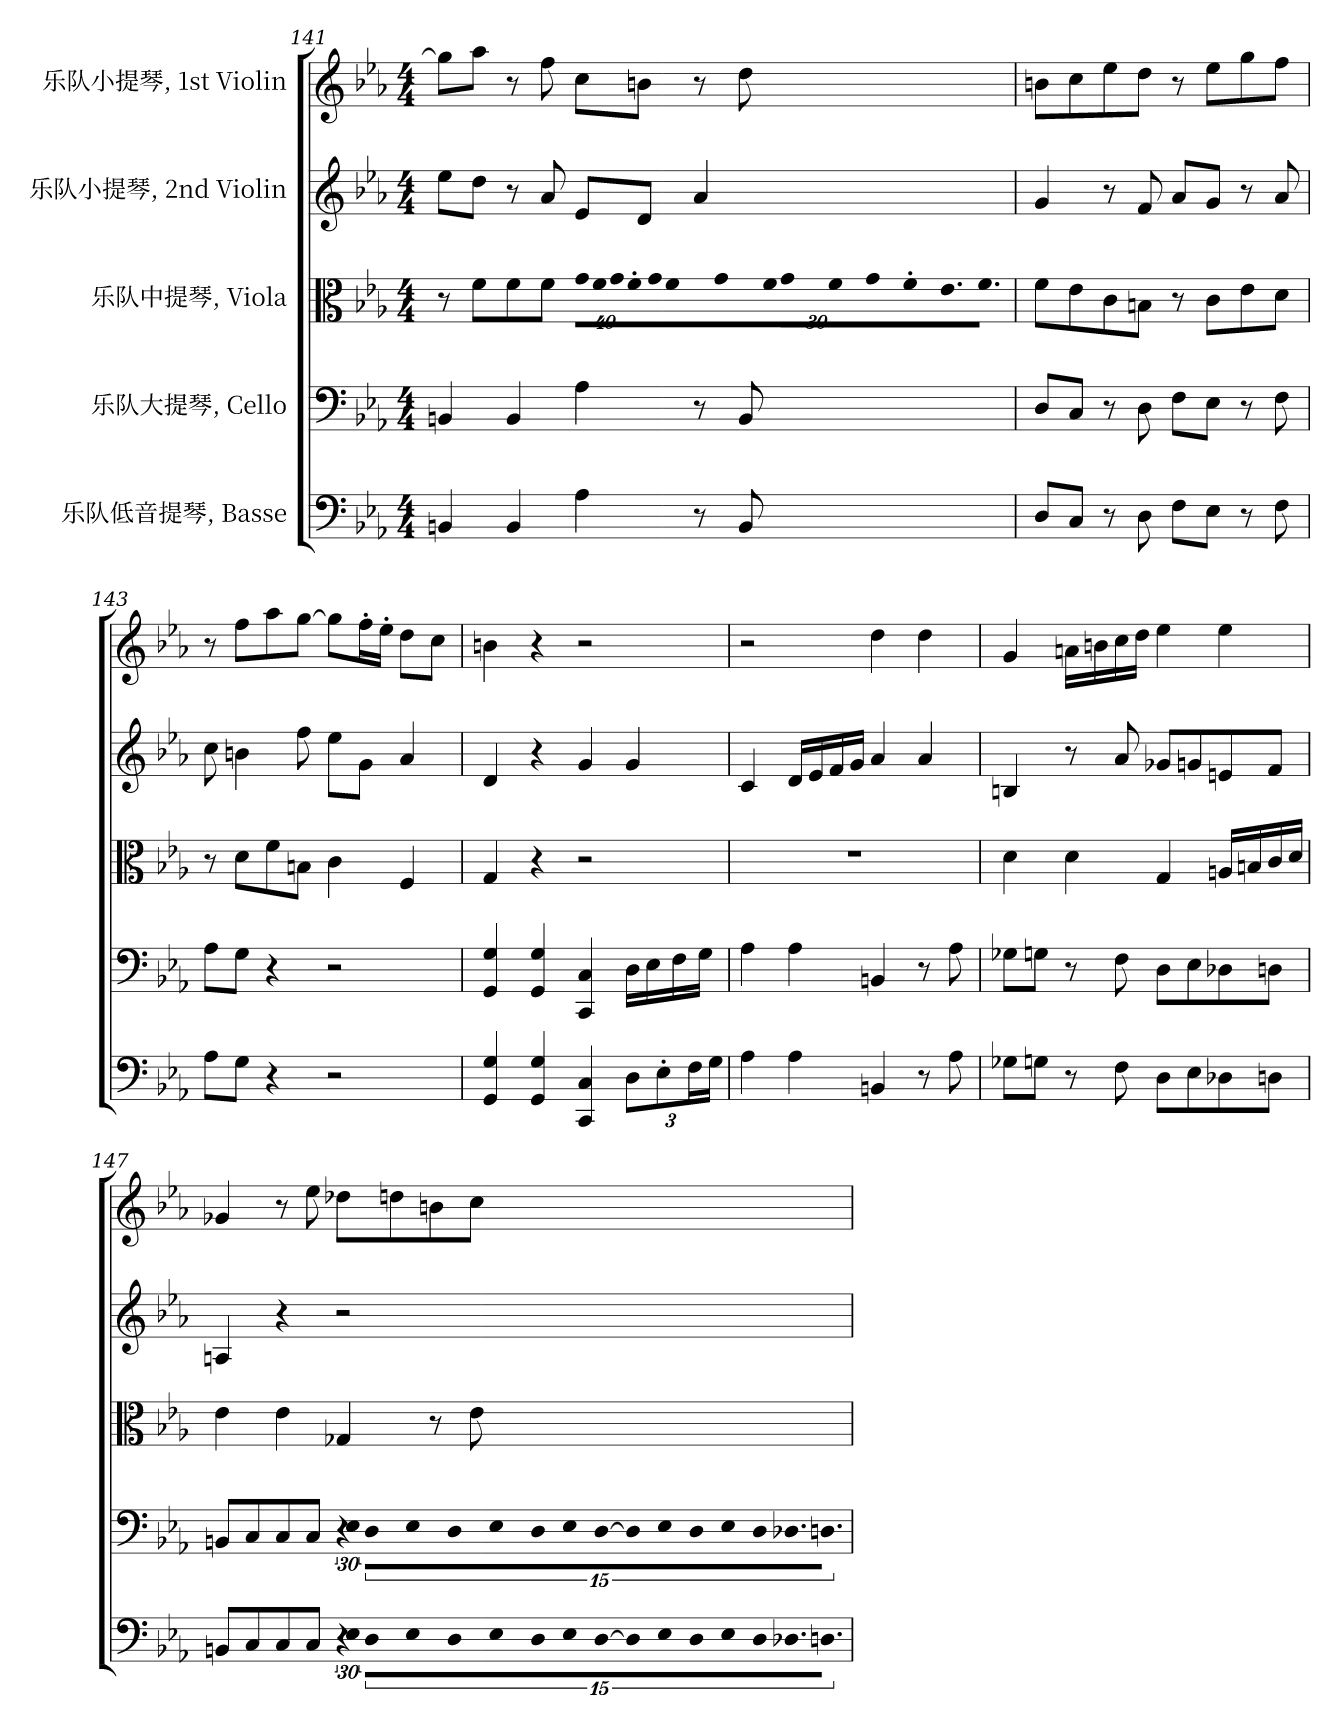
**kern	**kern	**kern	**kern	**kern
*part5	*part4	*part3	*part2	*part1
*staff5	*staff4	*staff3	*staff2	*staff1
*I"乐队低音提琴, Basse	*I"乐队大提琴, Cello	*I"乐队中提琴, Viola	*I"乐队小提琴, 2nd Violin	*I"乐队小提琴, 1st Violin
*clefF4	*clefF4	*clefC3	*clefG2	*clefG2
*ITrd7c12	*	*	*	*
*k[b-e-a-]	*k[b-e-a-]	*k[b-e-a-]	*k[b-e-a-]	*k[b-e-a-]
*M4/4	*M4/4	*M4/4	*M4/4	*M4/4
*MM106	*MM106	*MM106	*MM106	*MM106
=141	=141	=141	=141	=141
4BBBn/	4BBn/	8r	8ee-\L	8gg\L]
.	.	8f\L	8dd\J	8aa-\J
*	*	*	*	*MM114
4BBB/	4BB/	8f\	8r	8r
.	.	8f\J	8a-/	8ff\
*	*	*Xbrackettup	*	*
*	*	*	*	*MM108
!	!	!LO:N:vis=32	!	!
4AA-\	4A-\	640%23g\LLL	8e-/L	8cc\L
!	!	!LO:N:vis=32	!	!
.	.	640%23f\	.	.
!	!	!LO:N:vis=32	!	!
.	.	640%23g\	.	.
!	!	!LO:N:vis=32	!	!
.	.	640%23f'\	.	.
.	.	.	8d/J	8bn\J
!	!	!LO:N:vis=256%9	!	!
.	.	960%17g\K	.	.
!	!	!LO:N:vis=32	!	!
.	.	640%23f\	.	.
!	!	!LO:N:vis=32	!	!
.	.	640%23g\	.	.
!	!	!LO:N:vis=256%9	!	!
.	.	960%17f\JJJk	.	.
*	*	*	*	*MM114
8r	8r	.	4a-/	8r
!	!	!LO:N:vis=32	!	!
.	.	640%23g\LLL	.	.
!	!	!LO:N:vis=32	!	!
.	.	640%23f\	.	.
!	!	!LO:N:vis=32	!	!
.	.	640%23g\	.	.
!	!	!LO:N:vis=32	!	!
.	.	640%23f'\	.	.
8BBB/	8BB/	.	.	8dd\
!	!	!LO:N:vis=32.	!	!
.	.	1920%103e-\	.	.
!	!	!LO:N:vis=32.	!	!
.	.	1920%103f\JJJ	.	.
480ryy	480ryy	.	480ryy	480ryy
=142	=142	=142	=142	=142
*	*	*	*	*MM106
8DD/L	8D/L	8f\L	4g/	8bn\L
8CC/J	8C/J	8e-\	.	8cc\
*	*	*	*	*MM114
8r	8r	8c\	8r	8ee-\
8DD\	8D\	8Bn\J	8f/	8dd\J
*	*	*	*	*MM108
8FF\L	8F\L	8r	8a-/L	8r
8EE-\J	8E-\J	8c\L	8g/J	8ee-\L
*	*	*	*	*MM114
8r	8r	8e-\	8r	8gg\
8FF\	8F\	8d\J	8a-/	8ff\J
!!LO:PB:g=z
=143	=143	=143	=143	=143
*	*	*	*	*MM106
8AA-\L	8A-\L	8r	8cc\	8r
8GG\J	8G\J	8d\L	4bn\	8ff\L
*	*	*	*	*MM114
4r	4r	8f\	.	8aa-\
.	.	8Bn\J	8ff\	[8gg\J
*	*	*	*	*MM108
2r	2r	4c\	8ee-\L	8gg\L]
.	.	.	8g\J	16ff'\L
.	.	.	.	16ee-'\JJ
*	*	*	*	*MM114
.	.	4F/	4a-/	8dd\L
.	.	.	.	8cc\J
=144	=144	=144	=144	=144
*	*	*	*	*MM106
4GGG/ 4GG/	4GG/ 4G/	4G/	4d/	4bn\
*	*	*	*	*MM114
4GGG/ 4GG/	4GG/ 4G/	4r	4r	4r
*	*	*	*	*MM108
4CCC/ 4CC/	4CC/ 4C/	2r	4g/	2r
*Xbrackettup	*	*	*	*
12DD\L	16D\LL	.	4g/	.
.	16E-\	.	.	.
12EE-'\	.	.	.	.
.	16F\	.	.	.
24FF\L	.	.	.	.
.	16G\JJ	.	.	.
24GG\JJ	.	.	.	.
=145	=145	=145	=145	=145
*	*	*	*	*MM106
4AA-\	4A-\	1r	4c/	2r
4AA-\	4A-\	.	16d/LL	.
.	.	.	16e-/	.
.	.	.	16f/	.
.	.	.	16g/JJ	.
*	*	*	*	*MM108
4BBBn/	4BBn/	.	4a-/	4dd\
*	*	*	*	*MM114
8r	8r	.	4a-/	4dd\
8AA-\	8A-\	.	.	.
=146	=146	=146	=146	=146
*	*	*	*	*MM106
8GG-X\L	8G-X\L	4d\	4Bn/	4g/
8GGn\J	8Gn\J	.	.	.
*	*	*	*	*MM114
8r	8r	4d\	8r	16an\LL
.	.	.	.	16bn\
8FF\	8F\	.	8a-/	16cc\
.	.	.	.	16dd\JJ
*	*	*	*	*MM108
8DD\L	8D\L	4G/	8g-X/L	4ee-\
8EE-\	8E-\	.	8gn/	.
*	*	*	*	*MM114
8DD-X\	8D-X\	16An/LL	8en/	4ee-\
.	.	16Bn/	.	.
8DDn\J	8Dn\J	16c/	8f/J	.
.	.	16d/JJ	.	.
!!LO:LB:g=z
=147	=147	=147	=147	=147
*	*	*	*	*MM106
8BBBn/L	8BBn/L	4e-\	4An/	4g-X/
8CC/	8C/	.	.	.
*	*	*	*	*MM114
8CC/	8C/	4e-\	4r	8r
8CC/J	8C/J	.	.	8ee-\
*brackettup	*	*	*	*
*	*	*	*	*MM108
!LO:N:vis=64	!LO:N:vis=64	!	!	!
960%17r	960%17r	4G-X/	2r	8dd-X\L
!LO:N:vis=256%9	!LO:N:vis=256%9	!	!	!
960%17EE-\	960%17E-\	.	.	.
1920ryy	1920ryy	.	.	.
!LO:N:vis=32	!LO:N:vis=32	!	!	!
640%23DD\LLL	640%23D\LLL	.	.	.
!LO:N:vis=32	!LO:N:vis=32	!	!	!
640%23EE-\	640%23E-\	.	.	.
!LO:N:vis=32	!LO:N:vis=32	!	!	!
640%23DD\	640%23D\	.	.	.
.	.	.	.	8ddn\
!LO:N:vis=256%9	!LO:N:vis=256%9	!	!	!
960%17EE-\K	960%17E-\K	.	.	.
!LO:N:vis=32	!LO:N:vis=32	!	!	!
640%23DD\	640%23D\	.	.	.
!LO:N:vis=32	!LO:N:vis=32	!	!	!
640%23EE-\	640%23E-\	.	.	.
!LO:N:vis=256%9	!LO:N:vis=256%9	!	!	!
[960%17DD\L	[960%17D\L	.	.	.
*	*	*	*	*MM114
.	.	8r	.	8bn\
*Xbrackettup	*	*	*	*
!LO:N:vis=256%9	!	!	!	!
*	*Xbrackettup	*	*	*
!	!LO:N:vis=256%9	!	!	!
960%17DD\]	960%17D\]	.	.	.
!LO:N:vis=256%9	!LO:N:vis=256%9	!	!	!
960%17EE-\J	960%17E-\J	.	.	.
!LO:N:vis=32	!LO:N:vis=32	!	!	!
640%23DD\	640%23D\	.	.	.
!LO:N:vis=32	!LO:N:vis=32	!	!	!
640%23EE-\	640%23E-\	.	.	.
!LO:N:vis=32	!LO:N:vis=32	!	!	!
640%23DD\	640%23D\	.	.	.
.	.	8e-\	.	8cc\J
!LO:N:vis=32.	!LO:N:vis=32.	!	!	!
1920%103DD-X\	1920%103D-X\	.	.	.
!LO:N:vis=32.	!LO:N:vis=32.	!	!	!
1920%103DDn\JJJ	1920%103Dn\JJJ	.	.	.
.	.	640ryy	640ryy	640ryy
=	=	=	=	=
*-	*-	*-	*-	*-
